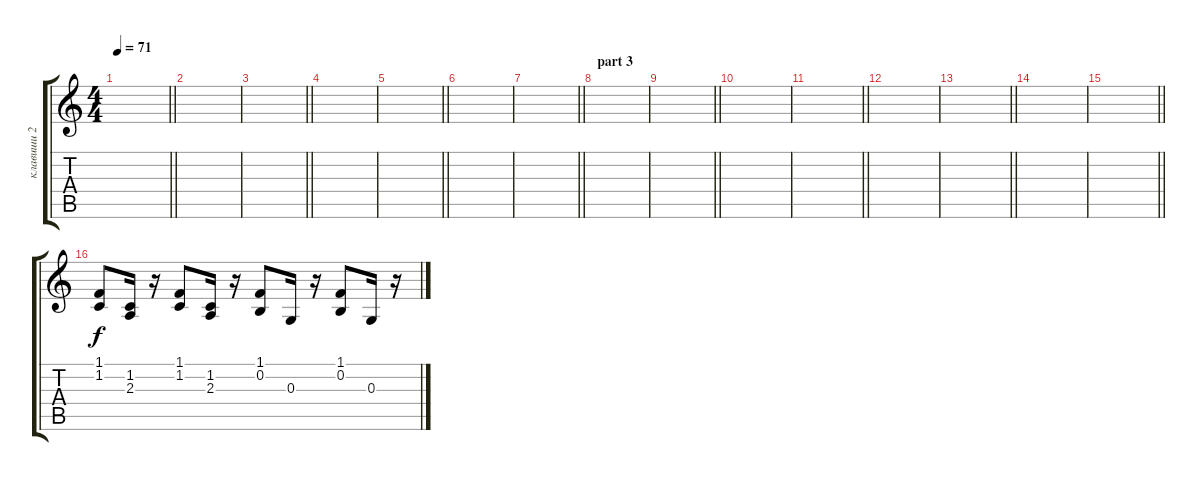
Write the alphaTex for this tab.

\track ("клавиши 2" "клавиши 2") {instrument pad3polysynth}
\staff {score tabs}
\tuning (E4 B3 G3 D3 A2 E2) {hide}
\ts (4 4)
\tempo 71
\clef g2
\barLineRight lightlight
\ks c
|
|
\barLineRight lightlight
|
|
\barLineRight lightlight
|
|
\barLineRight lightlight
|
\section ("" "part 3")
|
\barLineRight lightlight
|
|
\barLineRight lightlight
|
|
\barLineRight lightlight
|
|
\barLineRight lightlight
|
(1.1 1.2).8 (1.2 2.3).16 r.16 (1.1 1.2).8 (1.2 2.3).16 r.16 (1.1 0.2).8 0.3.16 r.16 (1.1 0.2).8 0.3.16 r.16
